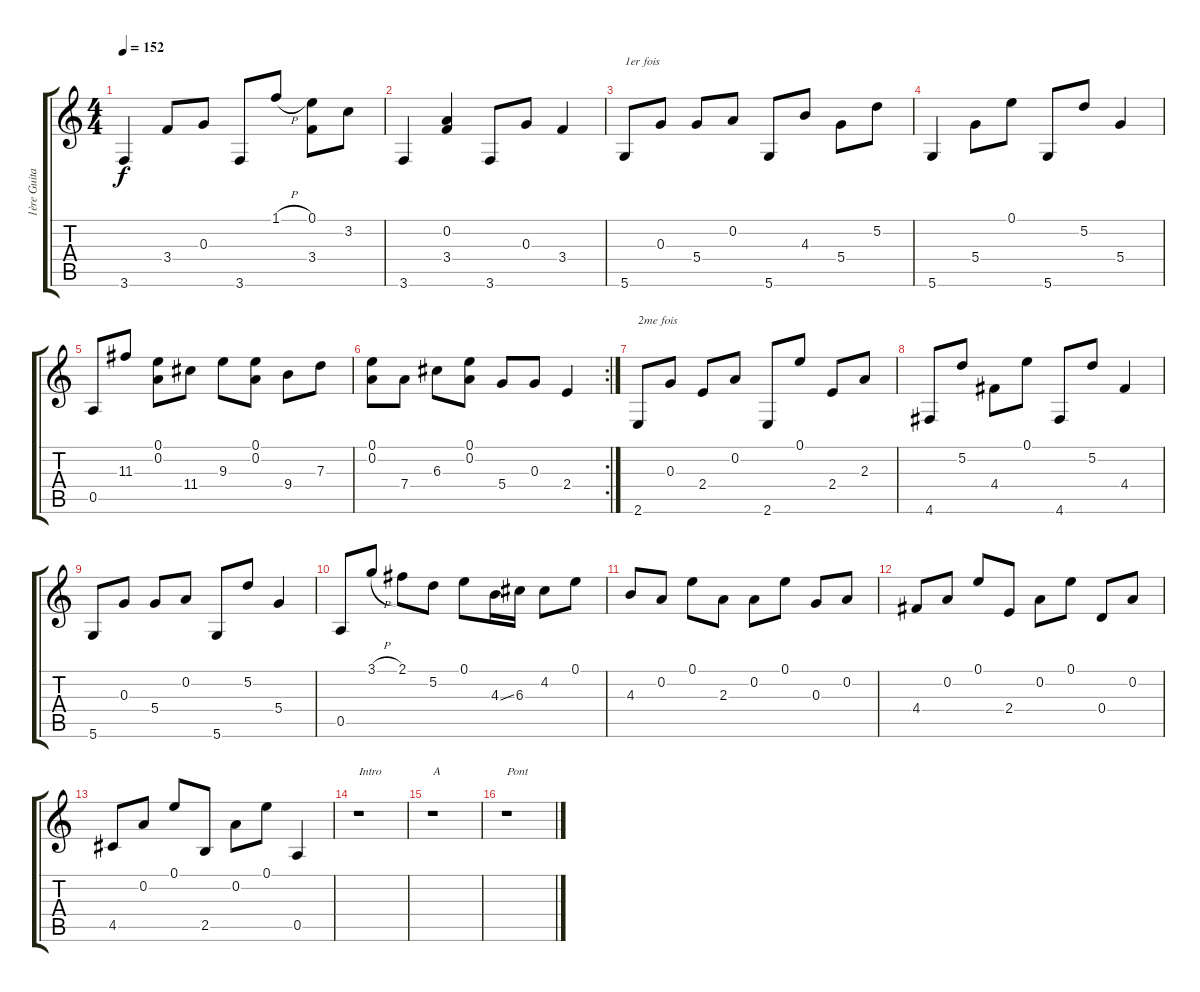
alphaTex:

\track ("1ère Guitare" "1ère Guita") {instrument acousticguitarnylon}
\staff {score tabs}
\tuning (E4 A3 G3 D3 A2 D2) {hide}
\ts (4 4)
\tempo 152
\clef g2
\ks c
3.6.4{dy f} 3.4.8 0.3.8 3.6.8 1.1{h}.8 (0.1 3.4).8 3.2.8 |
3.6.4 (0.2 3.4).4 3.6.8 0.3.8 3.4.4 |
5.6.8{txt "1er fois"} 0.3.8 5.4.8 0.2.8 5.6.8 4.3.8 5.4.8 5.2.8 |
5.6.4 5.4.8 0.1.8 5.6.8 5.2.8 5.4.4 |
0.5.8 11.3.8 (0.1 0.2).8 11.4.8 9.3.8 (0.1 0.2).8 9.4.8 7.3.8 |
\rc 2
(0.1 0.2).8 7.4.8 6.3.8 (0.1 0.2).8 5.4.8 0.3.8 2.4.4 |
2.6.8{txt "2me fois"} 0.3.8 2.4.8 0.2.8 2.6.8 0.1.8 2.4.8 2.3.8 |
4.6.8 5.2.8 4.4.8 0.1.8 4.6.8 5.2.8 4.4.4 |
5.6.8 0.3.8 5.4.8 0.2.8 5.6.8 5.2.8 5.4.4 |
0.5.8 3.1{h}.8 2.1.8 5.2.8 0.1.8 4.3{ss}.16 6.3.16 4.2.8 0.1.8 |
4.3.8 0.2.8 0.1.8 2.3.8 0.2.8 0.1.8 0.3.8 0.2.8 |
4.4.8 0.2.8 0.1.8 2.4.8 0.2.8 0.1.8 0.4.8 0.2.8 |
4.5.8 0.2.8 0.1.8 2.5.8 0.2.8 0.1.8 0.5.4 |
r.1{txt "Intro"} |
r.1{txt "A"} |
r.1{txt "Pont"}
